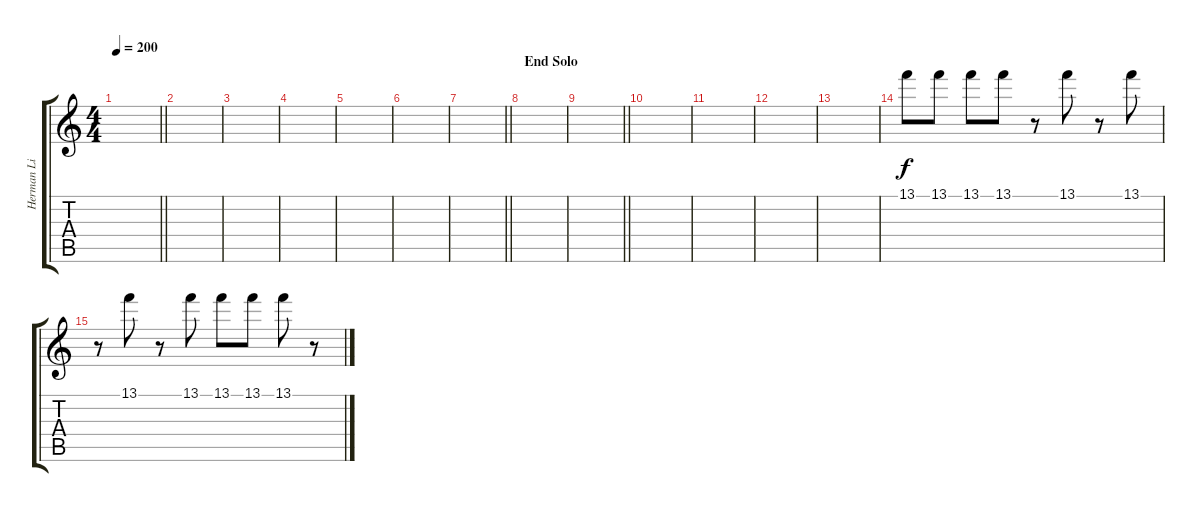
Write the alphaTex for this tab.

\track ("Herman Li (Backing Guitar)" "Herman Li ") {instrument acousticguitarnylon}
\staff {score tabs}
\tuning (E4 B3 G3 D3 A2 E2) {hide}
\ts (4 4)
\tempo 200
\clef g2
\barLineRight lightlight
\ks aminor
|
|
|
|
|
|
\barLineRight lightlight
|
\section ("" "End Solo")
|
\barLineRight lightlight
|
|
|
|
|
13.1.8{instrument guitarfretnoise} 13.1.8 13.1.8 13.1.8 r.8 13.1.8 r.8 13.1.8 |
r.8 13.1.8 r.8 13.1.8 13.1.8 13.1.8 13.1.8 r.8
